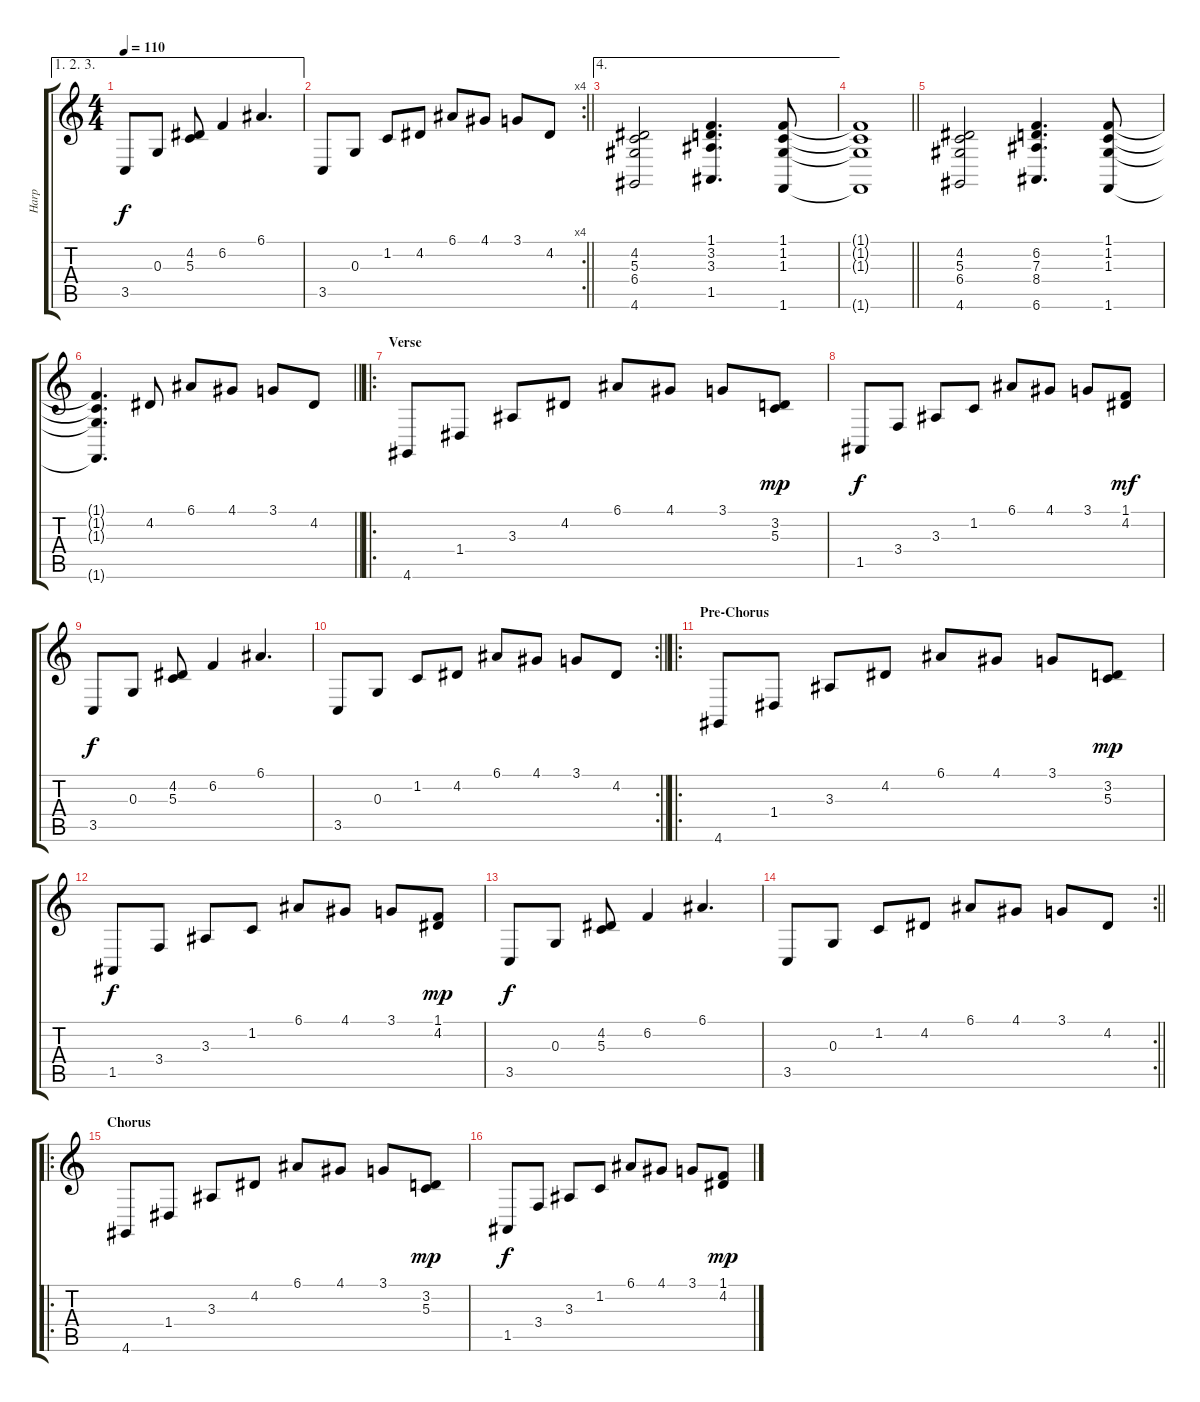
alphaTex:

\track ("Harp" "Harp") {instrument orchestralharp}
\staff {score tabs}
\tuning (E4 B3 G3 D3 A2 E2) {hide}
\ae (1 2 3)
\ts (4 4)
\tempo 110
\clef g2
\ks c
3.5.8{dy f} 0.3.8 (4.2 5.3).8 6.2.4 6.1.4{d} |
\rc 4
\barLineRight lightlight
3.5.8 0.3.8 1.2.8 4.2.8 6.1.8 4.1.8 3.1.8 4.2.8 |
\ae 4
(4.2 5.3 6.4 4.6).2 (1.1 3.2 3.3 1.5).4{d} (1.1 1.2 1.3 1.6).8 |
\barLineRight lightlight
(1.1{t} 1.2{t} 1.3{t} 1.6{t}).1 |
(4.2 5.3 6.4 4.6).2 (6.2 7.3 8.4 6.6).4{d} (1.1 1.2 1.3 1.6).8 |
\barLineRight lightlight
(1.1{t} 1.2{t} 1.3{t} 1.6{t}).4{d} 4.2.8 6.1.8 4.1.8 3.1.8 4.2.8 |
\ro
\section ("" "Verse")
4.6.8 1.4.8 3.3.8 4.2.8 6.1.8 4.1.8 3.1.8 (3.2 5.3).8{dy mp} |
1.5.8{dy f} 3.4.8 3.3.8 1.2.8 6.1.8 4.1.8 3.1.8 (1.1 4.2).8{dy mf} |
3.5.8{dy f} 0.3.8 (4.2 5.3).8 6.2.4 6.1.4{d} |
\rc 2
\barLineRight lightlight
3.5.8 0.3.8 1.2.8 4.2.8 6.1.8 4.1.8 3.1.8 4.2.8 |
\ro
\section ("" "Pre-Chorus")
4.6.8 1.4.8 3.3.8 4.2.8 6.1.8 4.1.8 3.1.8 (3.2 5.3).8{dy mp} |
1.5.8{dy f} 3.4.8 3.3.8 1.2.8 6.1.8 4.1.8 3.1.8 (1.1 4.2).8{dy mp} |
3.5.8{dy f} 0.3.8 (4.2 5.3).8 6.2.4 6.1.4{d} |
\rc 2
\barLineRight lightlight
3.5.8 0.3.8 1.2.8 4.2.8 6.1.8 4.1.8 3.1.8 4.2.8 |
\ro
\section ("" "Chorus")
4.6.8 1.4.8 3.3.8 4.2.8 6.1.8 4.1.8 3.1.8 (3.2 5.3).8{dy mp} |
1.5.8{dy f} 3.4.8 3.3.8 1.2.8 6.1.8 4.1.8 3.1.8 (1.1 4.2).8{dy mp}
